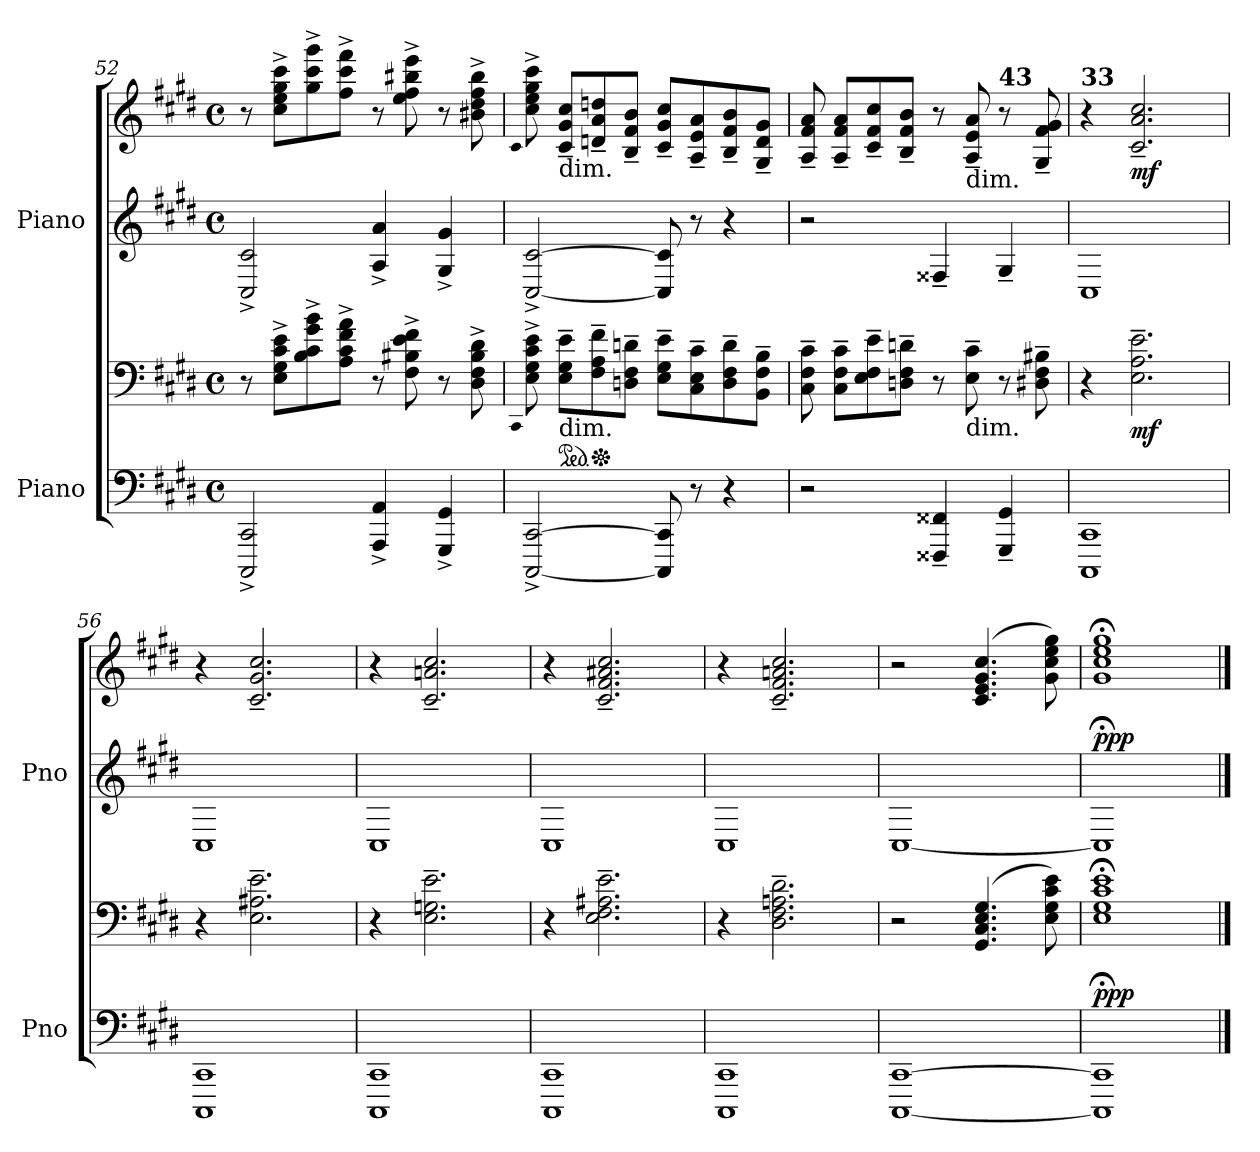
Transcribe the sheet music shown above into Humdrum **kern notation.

**kern	**kern	**dynam	**kern	**kern	**dynam
*part2	*part2	*part2	*part1	*part1	*part1
*staff4	*staff3	*staff3/4	*staff2	*staff1	*staff1/2
*I"Piano	*	*	*I"Piano	*	*
*I'Pno	*	*	*I'Pno	*	*
*clefF4	*clefF4	*	*clefG2	*clefG2	*
*k[f#c#g#d#]	*k[f#c#g#d#]	*	*k[f#c#g#d#]	*k[f#c#g#d#]	*
*E:	*E:	*	*E:	*E:	*
*M4/4	*M4/4	*	*M4/4	*M4/4	*
*met(c)	*met(c)	*	*met(c)	*met(c)	*
=52	=52	=52	=52	=52	=52
2CCC#/^ 2CC#/^	8r	.	2C#/^ 2c#/^	8r	.
.	8E\^ 8G#\^ 8c#\^ 8e\^L	.	.	8cc#\^ 8ee\^ 8gg#\^ 8ccc#\^L	.
.	8B\^ 8c#\^ 8g#\^ 8b\^	.	.	8gg#\^ 8ccc#\^ 8ggg#\^	.
.	8A\^ 8c#\^ 8f#\^ 8a\^J	.	.	8ff#\^ 8ccc#\^ 8fff#\^J	.
4AAA/^ 4AA/^	8r	.	4A/^ 4a/^	8r	.
.	8F#\^ 8B#X\^ 8e\^ 8f#\^	.	.	8ee\^ 8ff#\^ 8bb#X\^ 8eee\^	.
4GGG#/^ 4GG#/^	8r	.	4G#/^ 4g#/^	8r	.
.	8D#\^ 8F#\^ 8B#\^ 8d#\^	.	.	8b#X\^ 8dd#\^ 8ff#\^ 8bb#\^	.
=53	=53	=53	=53	=53	=53
.	qCC#	.	.	qc#	.
[2CCC#/^ [2CC#/^	8E\^ 8G#\^ 8c#\^ 8e\^	.	[2C#/^ [2c#/^	8cc#\^ 8ee\^ 8gg#\^ 8ccc#\^	.
*	*ped	*	*	*	*
!	!	!	!	!LO:TX:b:t=dim.	!
!	!LO:TX:b:t=dim.	!	!	!	!
.	8E\~ 8G#\~ 8e\~L	.	.	8c#/~ 8g#/~ 8cc#/~L	.
*	*Xped	*	*	*	*
.	8F#\~ 8A\~ 8f#\~	.	.	8dn/~ 8a/~ 8ddn/~	.
.	8Dn\~ 8F#\~ 8dn\~J	.	.	8B/~ 8f#/~ 8b/~J	.
8CCC#/] 8CC#/]	8E\~ 8G#\~ 8e\~L	.	8C#/] 8c#/]	8c#/~ 8g#/~ 8cc#/~L	.
8r	8C#\~ 8E\~ 8c#\~	.	8r	8A/~ 8e/~ 8a/~	.
4r	8D\~ 8F#\~ 8d\~	.	4r	8B/~ 8f#/~ 8b/~	.
.	8BB\~ 8F#\~ 8B\~J	.	.	8G#/~ 8d/~ 8g#/~J	.
!!LO:LB:g=z
=54	=54	=54	=54	=54	=54
2r	8C#\~ 8F#\~ 8c#\~	.	2r	8A/~ 8f#/~ 8a/~	.
.	8C#\~ 8F#\~ 8c#\~L	.	.	8A/~ 8f#/~ 8a/~L	.
.	8E\~ 8F#\~ 8e\~	.	.	8c#/~ 8f#/~ 8cc#/~	.
.	8Dn\~ 8F#\~ 8dn\~J	.	.	8B/~ 8f#/~ 8b/~J	.
4FFF##X/~ 4FF##X/~	8r	.	4F##X~/	8r	.
!	!	!	!	!LO:TX:b:t=dim.	!
!	!LO:TX:b:t=dim.	!	!	!	!
.	8E\~ 8c#\~	.	.	8A/~ 8e/~ 8a/~	.
!	!	!	!	!LO:TX:a:B:t=43	!
4GGG#/~ 4GG#/~	8r	.	4G#~/	8r	.
.	8D#X\~ 8F#\~ 8B#X\~	.	.	8G#/~ 8f#/~ 8g#/~	.
=55	=55	=55	=55	=55	=55
!	!	!	!	!LO:TX:a:B:t=33	!
1CCC# 1CC#	4r	.	1C#	4r	.
!	!	!LO:DY:b	!	!	!LO:DY:b
.	2.E\~ 2.A\~ 2.e\~	mf	.	2.c#/~ 2.a/~ 2.cc#/~	mf
=56	=56	=56	=56	=56	=56
1CCC# 1CC#	4r	.	1C#	4r	.
.	2.E\~ 2.A#X\~ 2.e\~	.	.	2.c#/~ 2.g#/~ 2.cc#/~	.
=57	=57	=57	=57	=57	=57
1CCC# 1CC#	4r	.	1C#	4r	.
.	2.E\~ 2.Gn\~ 2.e\~	.	.	2.c#/~ 2.an/~ 2.cc#/~	.
=58	=58	=58	=58	=58	=58
1CCC# 1CC#	4r	.	1C#	4r	.
.	2.E\~ 2.F#\~ 2.A#X\~ 2.e\~	.	.	2.c#/~ 2.f#/~ 2.a#X/~ 2.cc#/~	.
=59	=59	=59	=59	=59	=59
1CCC# 1CC#	4r	.	1C#	4r	.
.	2.D#\~ 2.F#\~ 2.An\~ 2.d#\~	.	.	2.c#/~ 2.f#/~ 2.an/~ 2.cc#/~	.
=60	=60	=60	=60	=60	=60
[1CCC# [1CC#	2r	.	[1C#	2r	.
.	(>4.GG#/ 4.C#/ 4.E/ 4.G#/	.	.	(>4.c#/ 4.e/ 4.g#/ 4.cc#/	.
.	8E\ 8G#\ 8c#\ 8e\)	.	.	8g#\ 8cc#\ 8ee\ 8gg#\)	.
!!LO:LB:g=z
=61	=61	=61	=61	=61	=61
!	!	!LO:DY:a=2	!	!	!LO:DY:a=2
1CCC#];< 1CC#];<	1E;< 1G#;< 1c#;< 1e;<	ppp	1C#;<]	1g#;< 1cc#;< 1ee;< 1gg#;<	ppp
==	==	==	==	==	==
*-	*-	*-	*-	*-	*-
